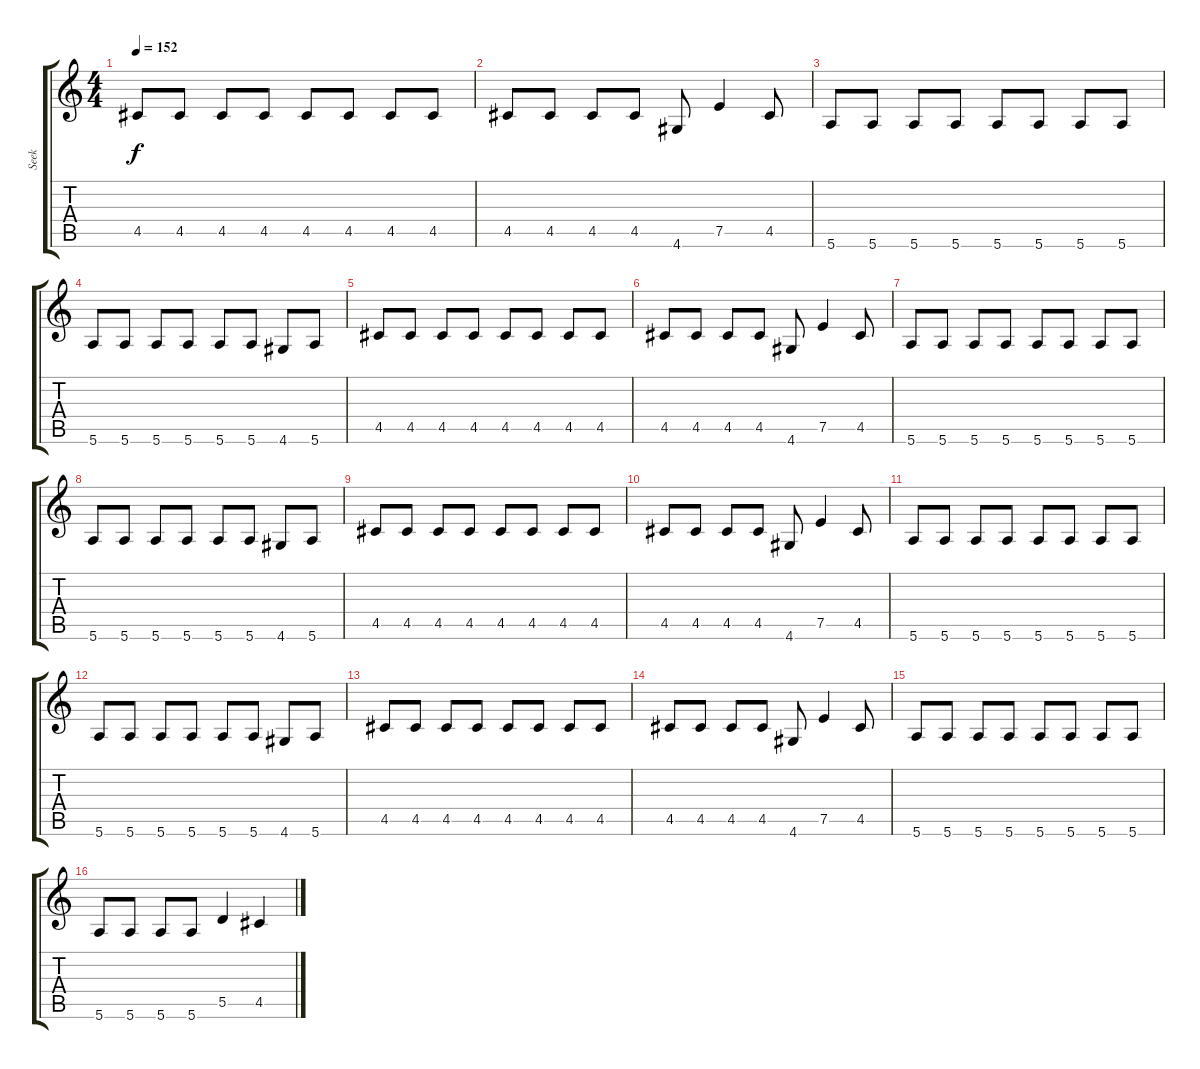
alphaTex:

\track ("Seek" "Seek") {instrument electricbassfinger}
\staff {score tabs}
\tuning (E4 B3 G3 D3 A2 E2) {hide}
\ts (4 4)
\tempo 152
\clef g2
\ks c
4.5.8{dy f} 4.5.8 4.5.8 4.5.8 4.5.8 4.5.8 4.5.8 4.5.8 |
4.5.8 4.5.8 4.5.8 4.5.8 4.6.8 7.5.4 4.5.8 |
5.6.8 5.6.8 5.6.8 5.6.8 5.6.8 5.6.8 5.6.8 5.6.8 |
5.6.8 5.6.8 5.6.8 5.6.8 5.6.8 5.6.8 4.6.8 5.6.8 |
4.5.8 4.5.8 4.5.8 4.5.8 4.5.8 4.5.8 4.5.8 4.5.8 |
4.5.8 4.5.8 4.5.8 4.5.8 4.6.8 7.5.4 4.5.8 |
5.6.8 5.6.8 5.6.8 5.6.8 5.6.8 5.6.8 5.6.8 5.6.8 |
5.6.8 5.6.8 5.6.8 5.6.8 5.6.8 5.6.8 4.6.8 5.6.8 |
4.5.8 4.5.8 4.5.8 4.5.8 4.5.8 4.5.8 4.5.8 4.5.8 |
4.5.8 4.5.8 4.5.8 4.5.8 4.6.8 7.5.4 4.5.8 |
5.6.8 5.6.8 5.6.8 5.6.8 5.6.8 5.6.8 5.6.8 5.6.8 |
5.6.8 5.6.8 5.6.8 5.6.8 5.6.8 5.6.8 4.6.8 5.6.8 |
4.5.8 4.5.8 4.5.8 4.5.8 4.5.8 4.5.8 4.5.8 4.5.8 |
4.5.8 4.5.8 4.5.8 4.5.8 4.6.8 7.5.4 4.5.8 |
5.6.8 5.6.8 5.6.8 5.6.8 5.6.8 5.6.8 5.6.8 5.6.8 |
5.6.8 5.6.8 5.6.8 5.6.8 5.5.4 4.5.4
